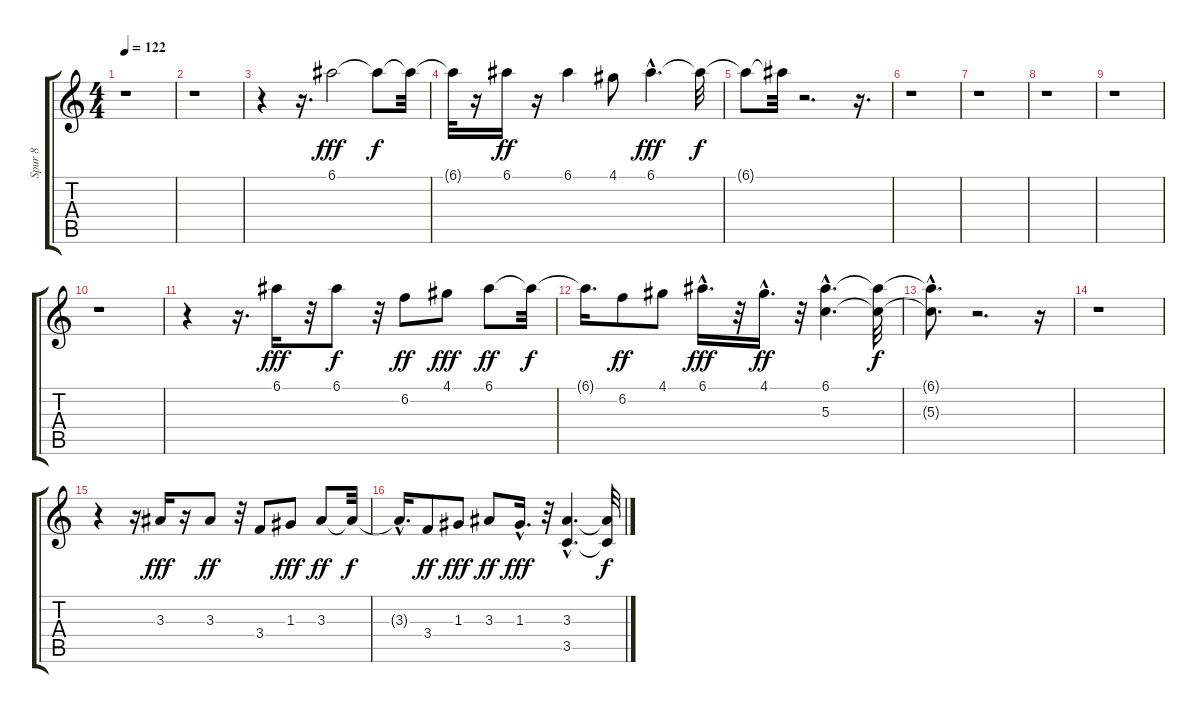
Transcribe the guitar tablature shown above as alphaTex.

\track ("Spur 8" "Spur 8") {instrument guitarharmonics}
\staff {score tabs}
\tuning (E4 B3 G3 D3 A2 E2) {hide}
\ts (4 4)
\tempo 122
\clef g2
\ks c
r.1{dy f} |
r.1 |
r.4 r.16{d} 6.1.2{dy fff} 6.1{t}.8{dy f} 6.1{t}.32 |
6.1{t}.32 r.16 6.1.16{dy ff} r.16 6.1.4 4.1.8 6.1{hac}.4{d dy fff} 6.1{t}.32{dy f} |
6.1{t}.8 6.1{t}.32 r.2{d} r.16{d} |
r.1 |
r.1 |
r.1 |
r.1 |
r.1 |
r.4 r.16{d} 6.1.16{dy fff} r.32 6.1.8{dy f} r.32 6.2.8{dy ff} 4.1.8{dy fff} 6.1.8{dy ff} 6.1{t}.32{dy f} |
6.1{t}.16{d} 6.2.8{dy ff} 4.1.8 6.1{hac}.16{d dy fff} r.32 4.1{hac}.16{d dy ff} r.32 (6.1{hac} 5.3{hac}).4{d} (6.1{t} 5.3{t}).32{dy f} |
(6.1{hac t} 5.3{hac t}).8{d} r.2{d} r.16 |
r.1 |
r.4 r.16 3.3.16{dy fff} r.16 3.3.8{dy ff} r.32 3.4.8 1.3.8{dy fff} 3.3.8{dy ff} 3.3{t}.32{dy f} |
3.3{hac t}.16{d} 3.4.8{dy ff} 1.3.8{dy fff} 3.3.8{dy ff} 1.3{hac}.16{d dy fff} r.32 (3.3{hac} 3.5{hac}).4{d} (3.3{t} 3.5{t}).32{dy f}
